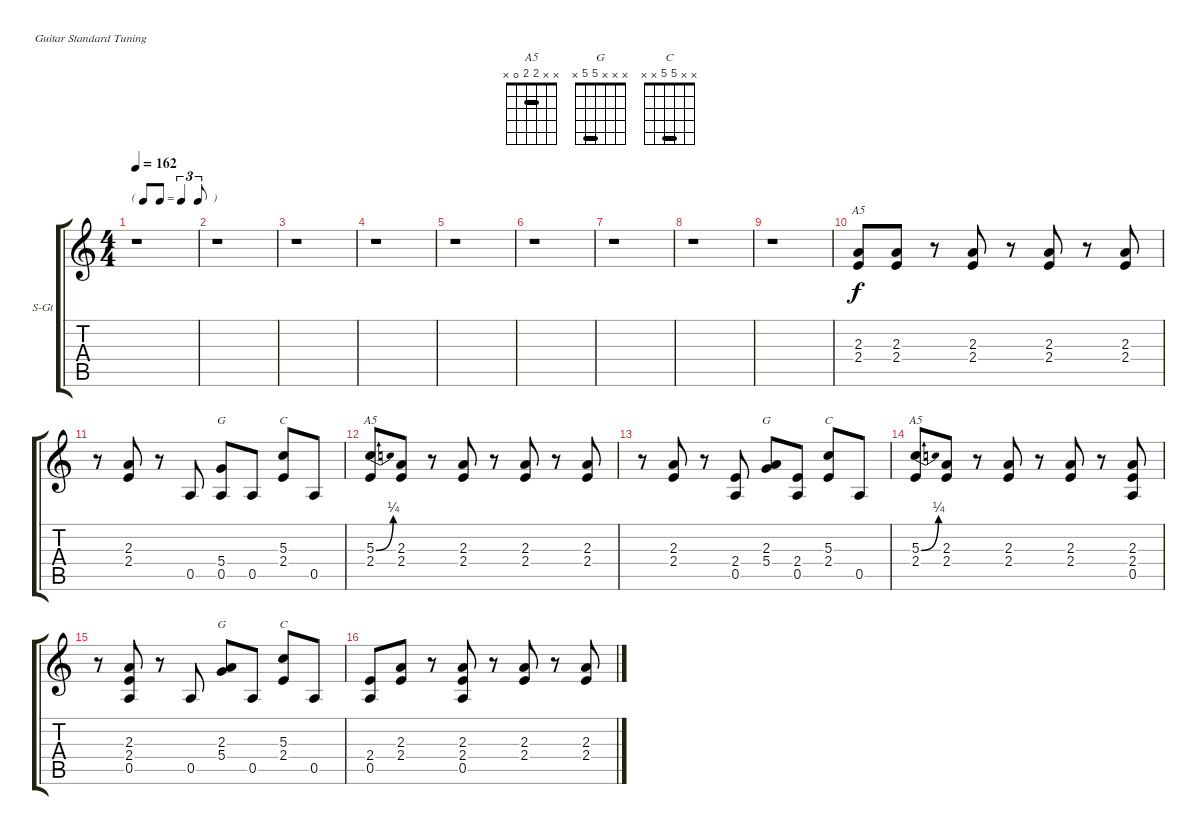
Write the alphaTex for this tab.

\bracketExtendMode groupsimilarinstruments
\firstSystemTrackNameOrientation horizontal
\otherSystemsTrackNameOrientation horizontal
\track ("Rhythm Guitar (Intro)" "S-Gt") {instrument acousticguitarsteel}
\staff {score tabs}
\tuning (E4 B3 G3 D3 A2 E2)
\chord ("A5" x x 2 2 0 x) {showfingering false barre 2}
\chord ("G" x x x 5 5 x) {showfingering false barre 5}
\chord ("C" x x 5 5 x x) {showfingering false barre 5}
\ts (4 4)
\tf triplet8th
\tempo 162
\clef g2
\ks c
r.1{dy f} |
r.1 |
r.1 |
r.1 |
r.1 |
r.1 |
r.1 |
r.1 |
r.1 |
(2.3 2.4).8{ch "A5"} (2.3 2.4).8 r.8 (2.3 2.4).8 r.8 (2.3 2.4).8 r.8 (2.3 2.4).8 |
r.8 (2.3 2.4).8 r.8 0.5.8 (5.4 0.5).8{ch "G"} 0.5.8 (5.3 2.4).8{ch "C"} 0.5.8 |
(5.3{be (bend 0 0 60 1)} 2.4).8{ch "A5"} (2.3 2.4).8 r.8 (2.3 2.4).8 r.8 (2.3 2.4).8 r.8 (2.3 2.4).8 |
r.8 (2.3 2.4).8 r.8 (2.4 0.5).8 (2.3 5.4).8{ch "G"} (2.4 0.5).8 (5.3 2.4).8{ch "C"} 0.5.8 |
(5.3{be (bend 0 0 60 1)} 2.4).8{ch "A5"} (2.3 2.4).8 r.8 (2.3 2.4).8 r.8 (2.3 2.4).8 r.8 (2.3 2.4 0.5).8 |
r.8 (2.3 2.4 0.5).8 r.8 0.5.8 (2.3 5.4).8{ch "G"} 0.5.8 (5.3 2.4).8{ch "C"} 0.5.8 |
(2.4 0.5).8 (2.3 2.4).8 r.8 (2.3 2.4 0.5).8 r.8 (2.3 2.4).8 r.8 (2.3 2.4).8
